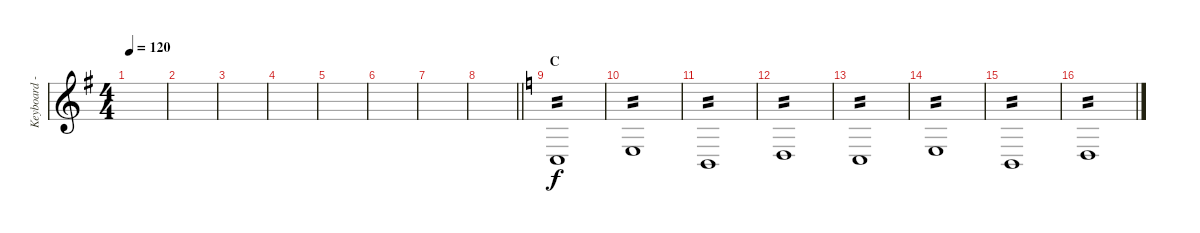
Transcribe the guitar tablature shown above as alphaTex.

\track ("Keyboard - Bass A" "Keyboard -") {instrument lead8bassandlead}
\staff {score}
\tuning (E4 B3 G3 D3 A2 C2) {hide}
\ts (4 4)
\tempo 120
\clef g2
\ks g
|
|
|
|
|
|
|
\barLineRight lightlight
|
\section ("" "C")
\ks c
3.5.1{tp 2} |
2.4.1{tp 2} |
2.5.1{tp 2} |
0.4.1{tp 2} |
3.5.1{tp 2} |
2.4.1{tp 2} |
2.5.1{tp 2} |
0.4.1{tp 2}
